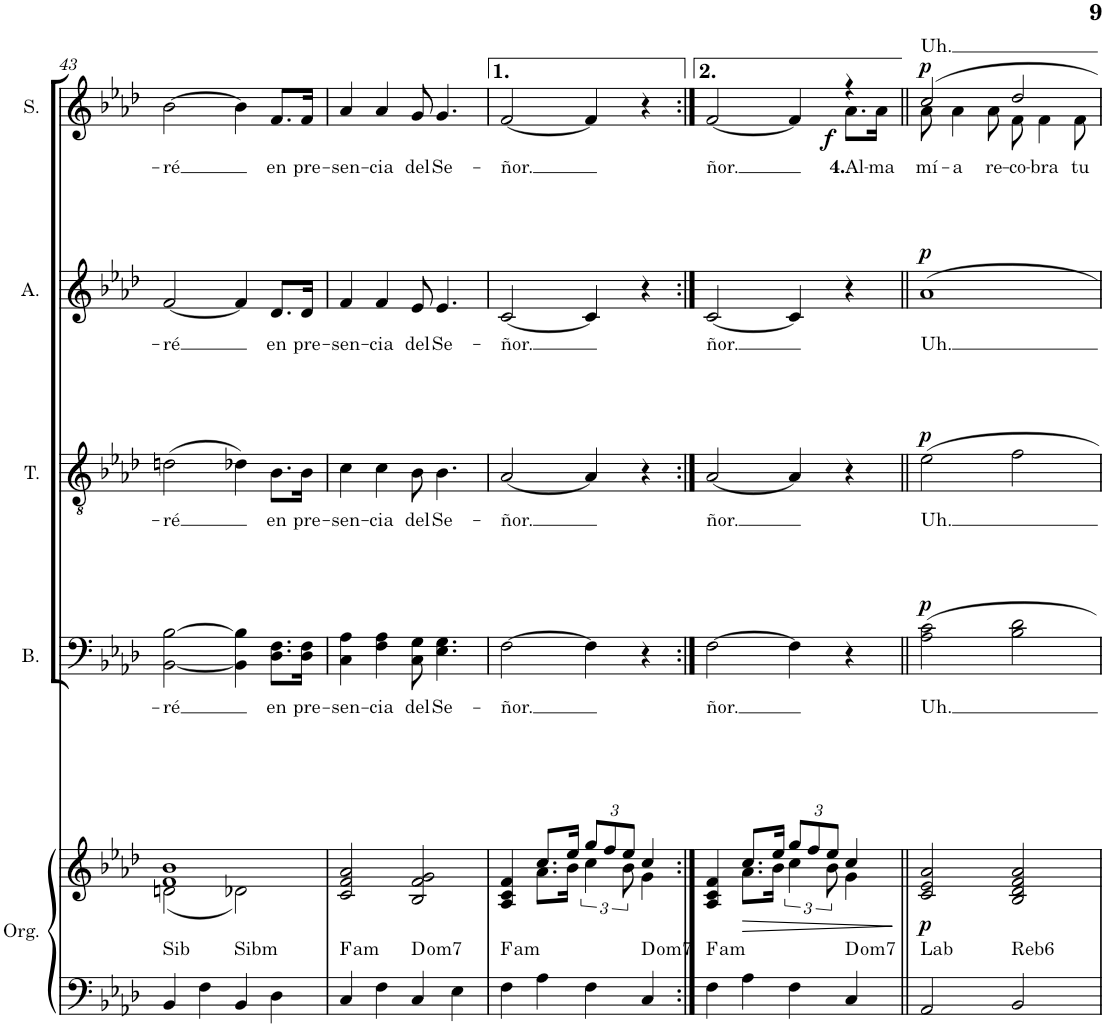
**kern	**kern	**dynam	**harte	**kern	**text	**dynam	**kern	**text	**dynam	**kern	**text	**dynam	**kern	**text	**dynam
*part5	*part5	*part5	*part5	*part4	*part4	*part4	*part3	*part3	*part3	*part2	*part2	*part2	*part1	*part1	*part1
*staff6	*staff5	*staff5/6	*	*staff4	*staff4	*staff4	*staff3	*staff3	*staff3	*staff2	*staff2	*staff2	*staff1	*staff1	*staff1
*I"Órgano	*	*	*	*I"Bajo	*	*	*I"Tenor	*	*	*I"Alto	*	*	*I"Soprano	*	*
*	*	*	*	*I'B.	*	*	*I'T.	*	*	*I'A.	*	*	*I'S.	*	*
!!LO:PB:g=z
*clefF4	*clefG2	*	*	*clefF4	*	*	*clefGv2	*	*	*clefG2	*	*	*clefG2	*	*
*k[b-e-a-d-]	*k[b-e-a-d-]	*	*	*k[b-e-a-d-]	*	*	*k[b-e-a-d-]	*	*	*k[b-e-a-d-]	*	*	*k[b-e-a-d-]	*	*
*M4/4	*M4/4	*	*	*M4/4	*	*	*M4/4	*	*	*M4/4	*	*	*M4/4	*	*
=43	=43	=43	=43	=43	=43	=43	=43	=43	=43	=43	=43	=43	=43	=43	=43
*	*^	*	*	*	*	*	*	*	*	*	*	*	*	*	*
!	!	!	!	!LO:H:kt=Sib	!	!LO:LY:b	!	!	!LO:LY:b	!	!	!LO:LY:b	!	!	!LO:LY:b	!
4BB-/	1f 1b-	(2dn\	.	N	[2BB-\ [2B-\	-ré	.	(2dn\	-ré	.	[2f/	-ré	.	[2b-\	-ré	.
4F\	.	.	.	.	.	.	.	.	.	.	.	.	.	.	.	.
!	!	!	!	!LO:H:kt=Sibm	!	!	!	!	!	!	!	!	!	!	!	!
4BB-/	.	2d-X\)	.	N	4BB-\] 4B-\]	.	.	4d-X\)	.	.	4f/]	.	.	4b-\]	.	.
!	!	!	!	!	!	!LO:LY:b	!	!	!LO:LY:b	!	!	!LO:LY:b	!	!	!LO:LY:b	!
4D-\	.	.	.	.	8.D-\ 8.F\L	en	.	8.B-\L	en	.	8.d-/L	en	.	8.f/L	en	.
!	!	!	!	!	!	!LO:LY:b	!	!	!LO:LY:b	!	!	!LO:LY:b	!	!	!LO:LY:b	!
.	.	.	.	.	16D-\ 16F\Jk	pre-	.	16B-\Jk	pre-	.	16d-/Jk	pre-	.	16f/Jk	pre-	.
*	*v	*v	*	*	*	*	*	*	*	*	*	*	*	*	*	*
=44	=44	=44	=44	=44	=44	=44	=44	=44	=44	=44	=44	=44	=44	=44	=44
!	!	!	!LO:H:kt=am	!	!LO:LY:b	!	!	!LO:LY:b	!	!	!LO:LY:b	!	!	!LO:LY:b	!
4C/	2c/ 2f/ 2a-/	.	.	4C\ 4A-\	-sen-	.	4c\	-sen-	.	4f/	-sen-	.	4a-/	-sen-	.
!	!	!	!	!	!LO:LY:b	!	!	!LO:LY:b	!	!	!LO:LY:b	!	!	!LO:LY:b	!
4F\	.	.	.	4F\ 4A-\	-cia	.	4c\	-cia	.	4f/	-cia	.	4a-/	-cia	.
!	!	!	!	!	!LO:LY:b	!	!	!LO:LY:b	!	!	!LO:LY:b	!	!	!LO:LY:b	!
4C/	2B-/ 2f/ 2g/	.	D:dim	8C\ 8G\	del	.	8B-\	del	.	8e-/	del	.	8g/	del	.
!	!	!	!	!	!LO:LY:b	!	!	!LO:LY:b	!	!	!LO:LY:b	!	!	!LO:LY:b	!
.	.	.	.	4.E-\ 4.G\	Se-	.	4.B-\	Se-	.	4.e-/	Se-	.	4.g/	Se-	.
4E-\	.	.	.	.	.	.	.	.	.	.	.	.	.	.	.
=45	=45	=45	=45	=45	=45	=45	=45	=45	=45	=45	=45	=45	=45	=45	=45
*	*^	*	*	*	*	*	*	*	*	*	*	*	*	*	*
!	!	!	!	!LO:H:kt=am	!	!LO:LY:b	!	!	!LO:LY:b	!	!	!LO:LY:b	!	!	!LO:LY:b	!
4F\	4A-/ 4c/ 4f/	4ryy	.	.	[2F\	-ñor.	.	[2A-/	-ñor.	.	[2c/	-ñor.	.	[2f/	-ñor.	.
4A-\	8.cc/L	8.a-\L	.	.	.	.	.	.	.	.	.	.	.	.	.	.
.	16ee-/Jk	16b-\Jk	.	.	.	.	.	.	.	.	.	.	.	.	.	.
*	*Xbrackettup	*brackettup	*	*	*	*	*	*	*	*	*	*	*	*	*	*
4F\	12gg/L	6cc\	.	.	4F\]	.	.	4A-/]	.	.	4c/]	.	.	4f/]	.	.
.	12ff/	.	.	.	.	.	.	.	.	.	.	.	.	.	.	.
.	12ee-/J	12b-\	.	.	.	.	.	.	.	.	.	.	.	.	.	.
4C/	4cc/	4g\	.	D:dim	4r	.	.	4r	.	.	4r	.	.	4r	.	.
=46:|!	=46:|!	=46:|!	=46:|!	=46:|!	=46:|!	=46:|!	=46:|!	=46:|!	=46:|!	=46:|!	=46:|!	=46:|!	=46:|!	=46:|!	=46:|!	=46:|!
!	!	!	!	!LO:H:kt=am	!	!LO:LY:b	!	!	!LO:LY:b	!	!	!LO:LY:b	!	!	!LO:LY:b	!
*	*	*	*	*	*	*	*	*	*	*	*	*	*	*^	*	*
4F\	4A-/ 4c/ 4f/	4ryy	.	.	[2F\	-ñor.	.	[2A-/	-ñor.	.	[2c/	-ñor.	.	[2f/	2.ryy	-ñor.	.
!	!	!	!LO:HP:b	!	!	!	!	!	!	!	!	!	!	!	!	!	!
4A-\	8.cc/L	8.a-\L	>	.	.	.	.	.	.	.	.	.	.	.	.	.	.
.	16ee-/Jk	16b-\Jk	.	.	.	.	.	.	.	.	.	.	.	.	.	.	.
*	*Xbrackettup	*brackettup	*	*	*	*	*	*	*	*	*	*	*	*	*	*	*
4F\	12gg/L	6cc\	.	.	4F\]	.	.	4A-/]	.	.	4c/]	.	.	4f/]	.	.	.
.	12ff/	.	.	.	.	.	.	.	.	.	.	.	.	.	.	.	.
.	12ee-/J	12b-\	.	.	.	.	.	.	.	.	.	.	.	.	.	.	.
!	!	!	!	!	!	!	!	!	!	!	!	!	!	!	!	!LO:LY:b	!LO:DY:b
4C/	4cc/	4g\	.	D:dim	4r	.	.	4r	.	.	4r	.	.	4r	8.a-\L	4. Al	f
!	!	!	!	!	!	!	!	!	!	!	!	!	!	!	!	!LO:LY:b	!
.	.	.	.	.	.	.	.	.	.	.	.	.	.	.	16a-\Jk	-ma	.
*	*v	*v	*	*	*	*	*	*	*	*	*	*	*	*v	*v	*	*
.	.	]	.	.	.	.	.	.	.	.	.	.	.	.	.
=47||	=47||	=47||	=47||	=47||	=47||	=47||	=47||	=47||	=47||	=47||	=47||	=47||	=47||	=47||	=47||
!	!	!	!	!	!LO:LY:b	!	!	!LO:LY:b	!	!	!LO:LY:b	!	!	!LO:LY:a	!
*	*	*	*	*	*	*	*	*	*	*	*	*	*^	*	*
!	!	!LO:DY:b	!LO:H:kt=Lab	!	!	!LO:DY:a	!	!	!LO:DY:a	!	!	!LO:DY:a	!	!	!LO:LY:b	!LO:DY:a
2AA-/	2c/ 2e-/ 2a-/	p	N	2A-\ 2c\	Uh.	p	2e-\	Uh.	p	1a-	Uh.	p	2cc/	8a-\	mí-	p
!	!	!	!	!	!	!	!	!	!	!	!	!	!	!	!LO:LY:b	!
.	.	.	.	.	.	.	.	.	.	.	.	.	.	4a-\	-a	.
!	!	!	!	!	!	!	!	!	!	!	!	!	!	!	!LO:LY:b	!
.	.	.	.	.	.	.	.	.	.	.	.	.	.	8a-\	re-	.
!	!	!	!LO:H:kt=Reb6	!	!	!	!	!	!	!	!	!	!	!	!LO:LY:b	!
2BB-/	2B-/ 2d-/ 2f/ 2a-/	.	N	2B-\ 2d-\	.	.	2f\	.	.	.	.	.	2dd-/	8f\	-co-	.
!	!	!	!	!	!	!	!	!	!	!	!	!	!	!	!LO:LY:b	!
.	.	.	.	.	.	.	.	.	.	.	.	.	.	4f\	-bra	.
!	!	!	!	!	!	!	!	!	!	!	!	!	!	!	!LO:LY:b	!
.	.	.	.	.	.	.	.	.	.	.	.	.	.	8f\	tu	.
*	*	*	*	*	*	*	*	*	*	*	*	*	*v	*v	*	*
=	=	=	=	=	=	=	=	=	=	=	=	=	=	=	=
*-	*-	*-	*-	*-	*-	*-	*-	*-	*-	*-	*-	*-	*-	*-	*-
